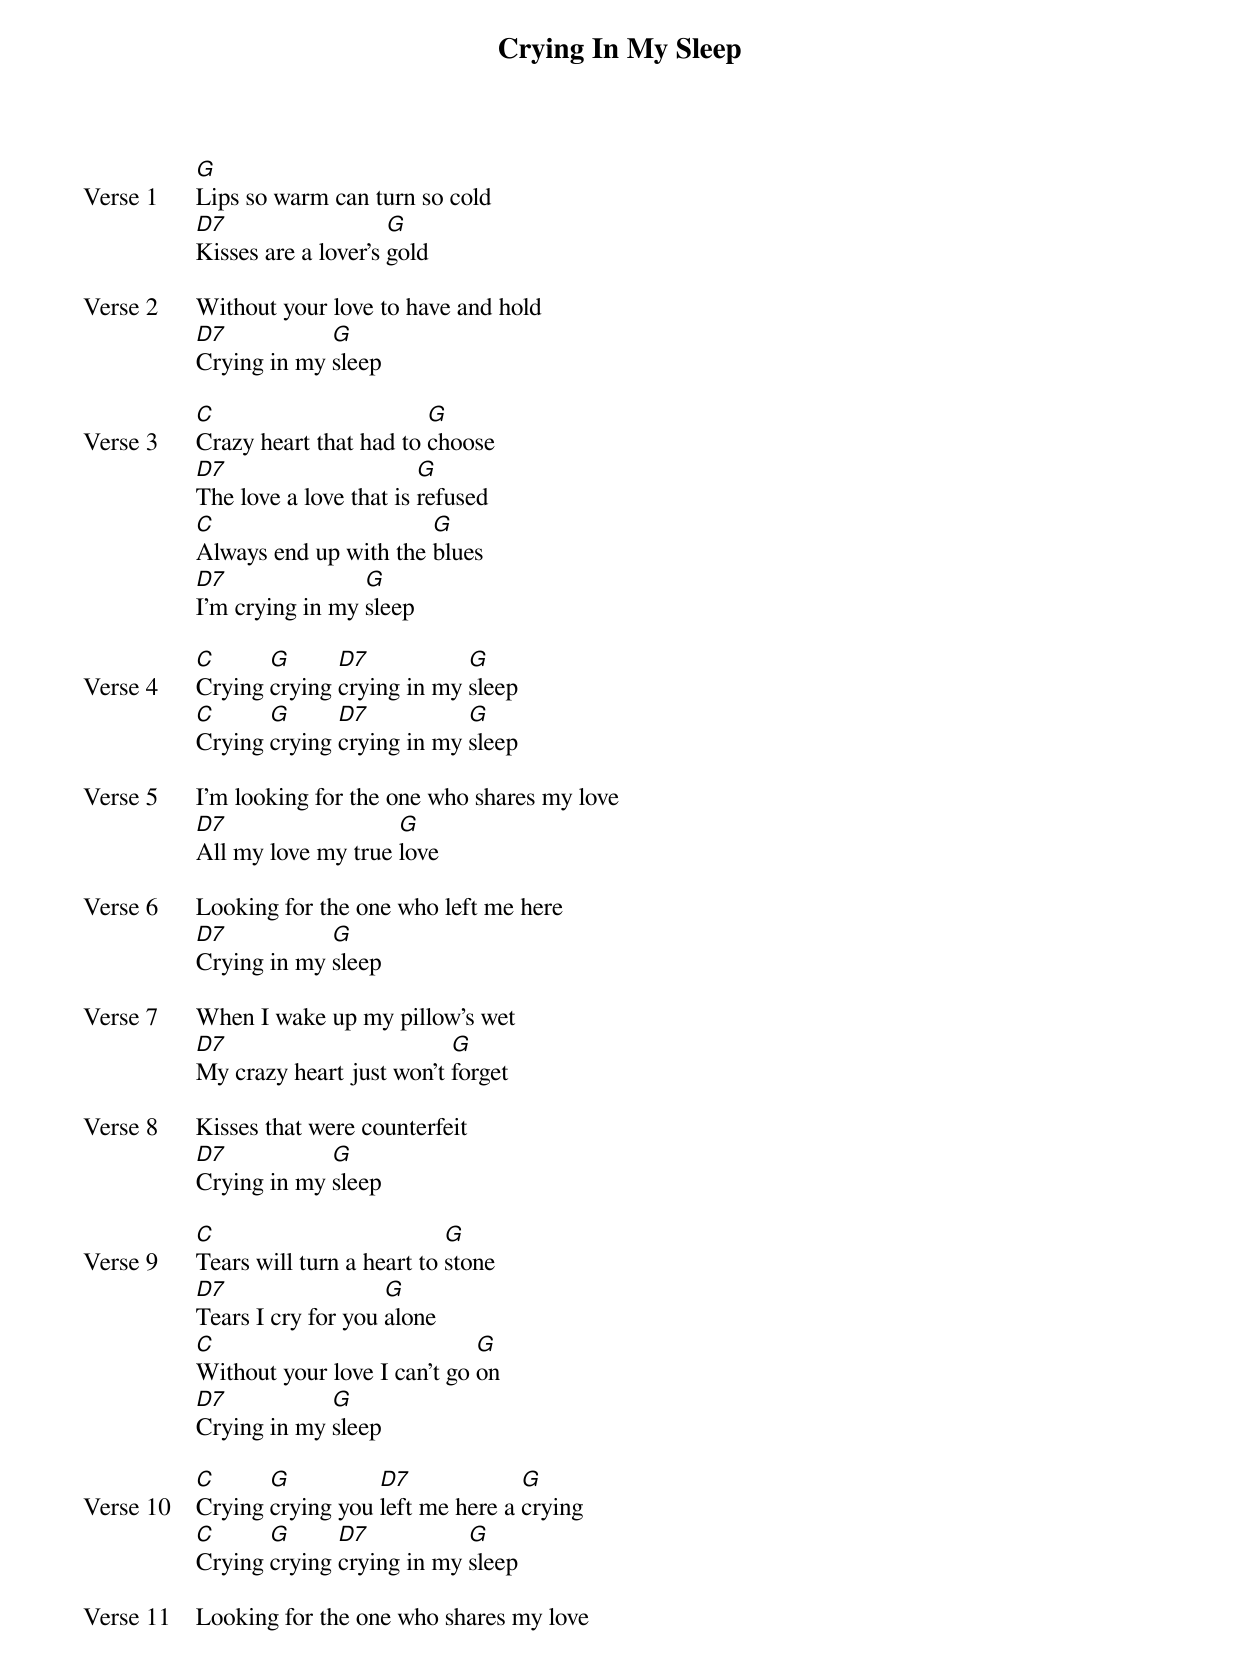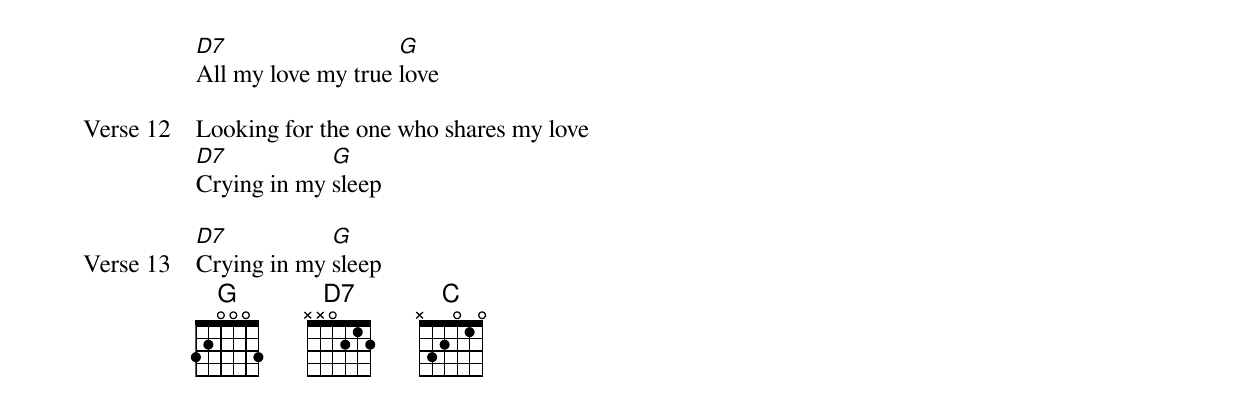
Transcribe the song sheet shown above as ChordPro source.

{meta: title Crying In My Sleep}
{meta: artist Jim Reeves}
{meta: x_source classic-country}
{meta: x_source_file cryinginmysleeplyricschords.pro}
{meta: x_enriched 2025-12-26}

{start_of_verse: Verse 1}
[G]Lips so warm can turn so cold
[D7]Kisses are a lover’s [G]gold
{end_of_verse}

{start_of_verse: Verse 2}
Without your love to have and hold
[D7]Crying in my [G]sleep
{end_of_verse}

{start_of_verse: Verse 3}
[C]Crazy heart that had to [G]choose
[D7]The love a love that is [G]refused
[C]Always end up with the [G]blues
[D7]I’m crying in my [G]sleep
{end_of_verse}

{start_of_verse: Verse 4}
[C]Crying [G]crying [D7]crying in my [G]sleep
[C]Crying [G]crying [D7]crying in my [G]sleep
{end_of_verse}

{start_of_verse: Verse 5}
I’m looking for the one who shares my love
[D7]All my love my true [G]love
{end_of_verse}

{start_of_verse: Verse 6}
Looking for the one who left me here
[D7]Crying in my [G]sleep
{end_of_verse}

{start_of_verse: Verse 7}
When I wake up my pillow’s wet
[D7]My crazy heart just won’t [G]forget
{end_of_verse}

{start_of_verse: Verse 8}
Kisses that were counterfeit
[D7]Crying in my [G]sleep
{end_of_verse}

{start_of_verse: Verse 9}
[C]Tears will turn a heart to [G]stone
[D7]Tears I cry for you [G]alone
[C]Without your love I can’t go [G]on
[D7]Crying in my [G]sleep
{end_of_verse}

{start_of_verse: Verse 10}
[C]Crying [G]crying you [D7]left me here a [G]crying
[C]Crying [G]crying [D7]crying in my [G]sleep
{end_of_verse}

{start_of_verse: Verse 11}
Looking for the one who shares my love
[D7]All my love my true [G]love
{end_of_verse}

{start_of_verse: Verse 12}
Looking for the one who shares my love
[D7]Crying in my [G]sleep
{end_of_verse}

{start_of_verse: Verse 13}
[D7]Crying in my [G]sleep
{end_of_verse}
